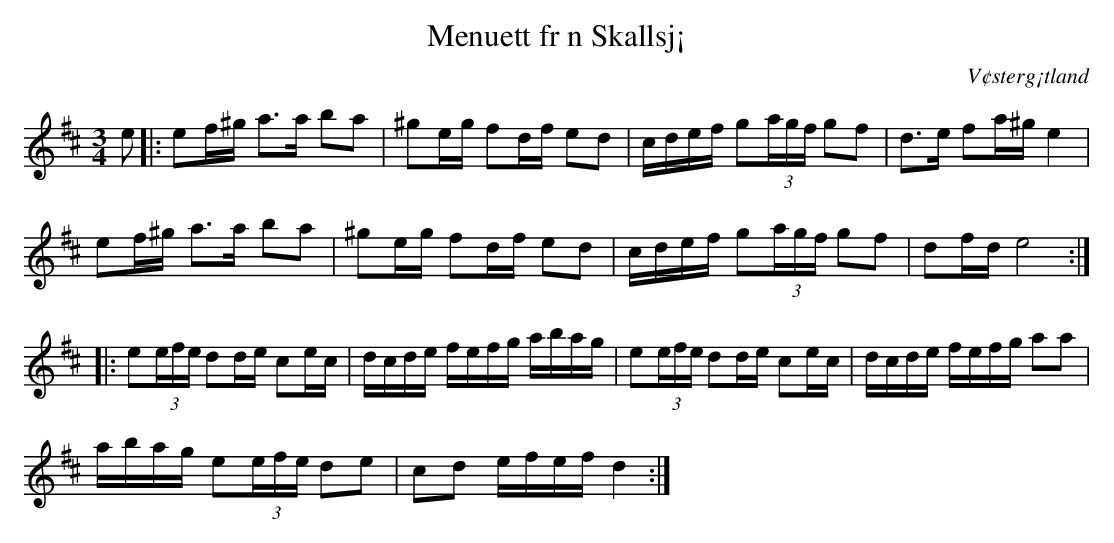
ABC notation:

X:1
T: Menuett fr n Skallsj¡
M: 3/4
O: V¢sterg¡tland
L: 1/8
K:D
e|: e2/f/^g/ a>a b2/2a| ^g2/e/g/ f2/d/f/ ed | c/d/e/f/ g(3a/g/f/ gf | d>2e f2/a/^g/ e2 |
e2/f/^g/ a>a b2/a| ^g2/e/g/ f2/d/f/ ed | c/d/e/f/ g(3a/g/f/ gf  | d2/f/d/ e4 :|
|:e(3e/f/e/ d2/d/e/ c2/e/c/ |d/c/d/e/ f/e/f/g/ a/b/a/g/  |e(3e/f/e/ d2/d/e/ c2/e/c/  |d/c/d/e/ f/e/f/g/ aa  |
a/b/a/g/ e(3e/f/e/ de  |cd e/f/e/f/ d2  :|
